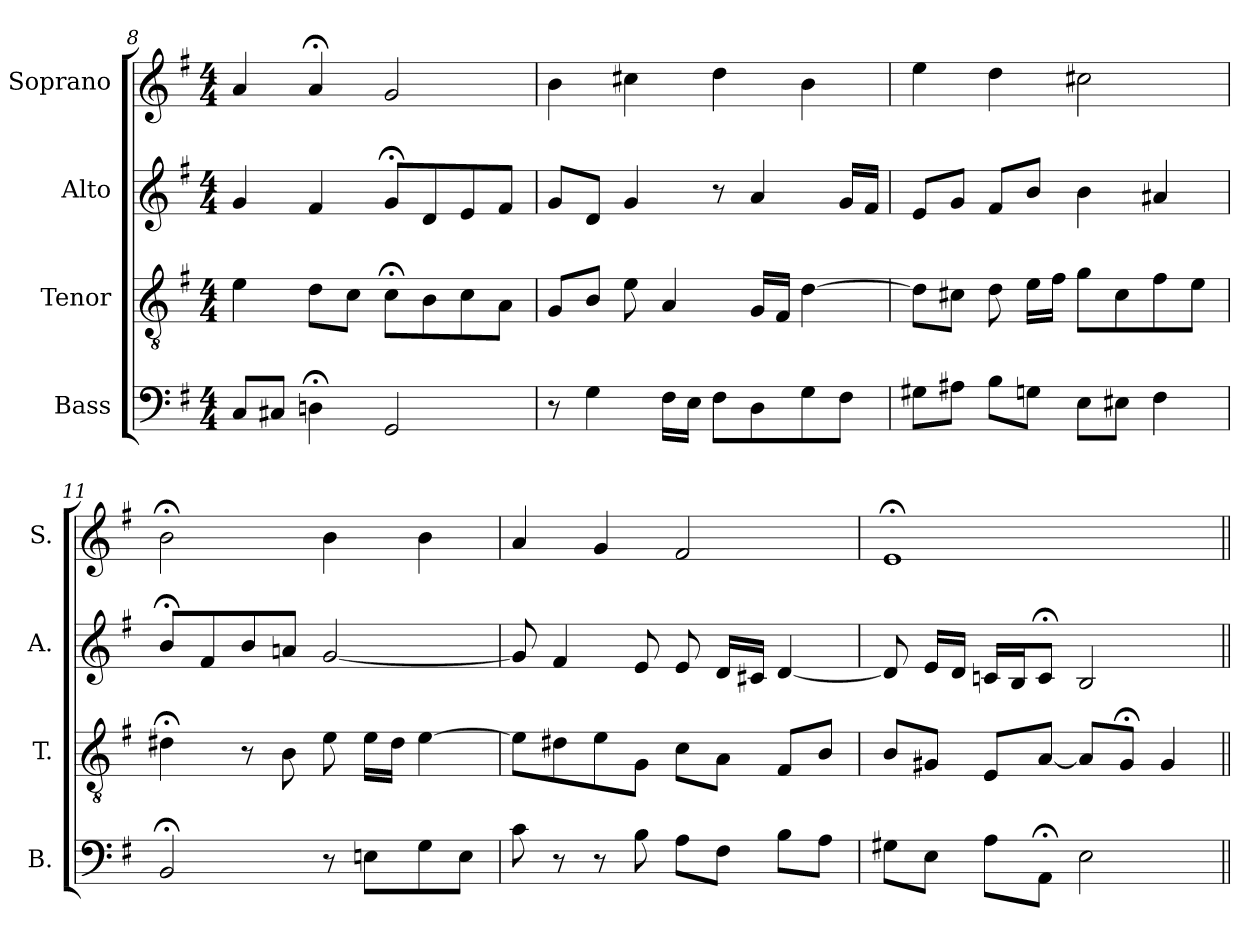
**kern	**kern	**kern	**kern
*part4	*part3	*part2	*part1
*staff4	*staff3	*staff2	*staff1
*I"Bass	*I"Tenor	*I"Alto	*I"Soprano
*I'B.	*I'T.	*I'A.	*I'S.
!!LO:PB:g=z
*clefF4	*clefGv2	*clefG2	*clefG2
*	*ITrd7c12	*	*
*k[f#]	*k[f#]	*k[f#]	*k[f#]
*G:	*G:	*G:	*G:
*M4/4	*M4/4	*M4/4	*M4/4
=8	=8	=8	=8
8C/L	4E\	4g/	4a/
8C#X/J	.	.	.
4Dn;<\	8D\L	4f#/	4a;</
.	8C\J	.	.
2GG/	8C;<\L	8g;</L	2g/
.	8BB\	8d/	.
.	8C\	8e/	.
.	8AA\J	8f#/J	.
=9	=9	=9	=9
8r	8GG/L	8g/L	4b\
4G\	8BB/J	8d/J	.
.	8E\	4g/	4cc#X\
16F#\LL	4AA/	.	.
16E\JJ	.	.	.
8F#\L	.	8r	4dd\
8D\	16GG/LL	4a/	.
.	16FF#/JJ	.	.
8G\	[4D\	.	4b\
8F#\J	.	16g/LL	.
.	.	16f#/JJ	.
=10	=10	=10	=10
8G#X\L	8D\L]	8e/L	4ee\
8A#X\J	8C#X\J	8g/J	.
8B\L	8D\	8f#/L	4dd\
8Gn\J	16E\LL	8b/J	.
.	16F#\JJ	.	.
8E\L	8G\L	4b\	2cc#X\
8E#X\J	8C#\	.	.
4F#\	8F#\	4a#X/	.
.	8E\J	.	.
!!LO:LB:g=z
=11	=11	=11	=11
2BB;</	4D#X;<\	8b;</L	2b;<\
.	.	8f#/	.
.	8r	8b/	.
.	8BB\	8an/J	.
8r	8E\	[2g/	4b\
8En\L	16E\LL	.	.
.	16D#\JJ	.	.
8G\	[4E\	.	4b\
8E\J	.	.	.
=12	=12	=12	=12
8c\	8E\L]	8g/]	4a/
8r	8D#X\	4f#/	.
8r	8E\	.	4g/
8B\	8GG\J	8e/	.
8A\L	8C\L	8e/	2f#/
8F#\J	8AA\J	16d/LL	.
.	.	16c#X/JJ	.
8B\L	8FF#/L	[4d/	.
8A\J	8BB/J	.	.
=13	=13	=13	=13
8G#X\L	8BB/L	8d/]	1e;</
8E\J	8GG#X/J	16e/LL	.
.	.	16d/JJ	.
8A\L	8EE/L	16cn/LL	.
.	.	16B/J	.
8AA;<\J	[8AA/J	8c;</J	.
2E\	8AA/L]	2B/	.
.	8GG#;</J	.	.
.	4GG#/	.	.
=||	=||	=||	=||
*-	*-	*-	*-
